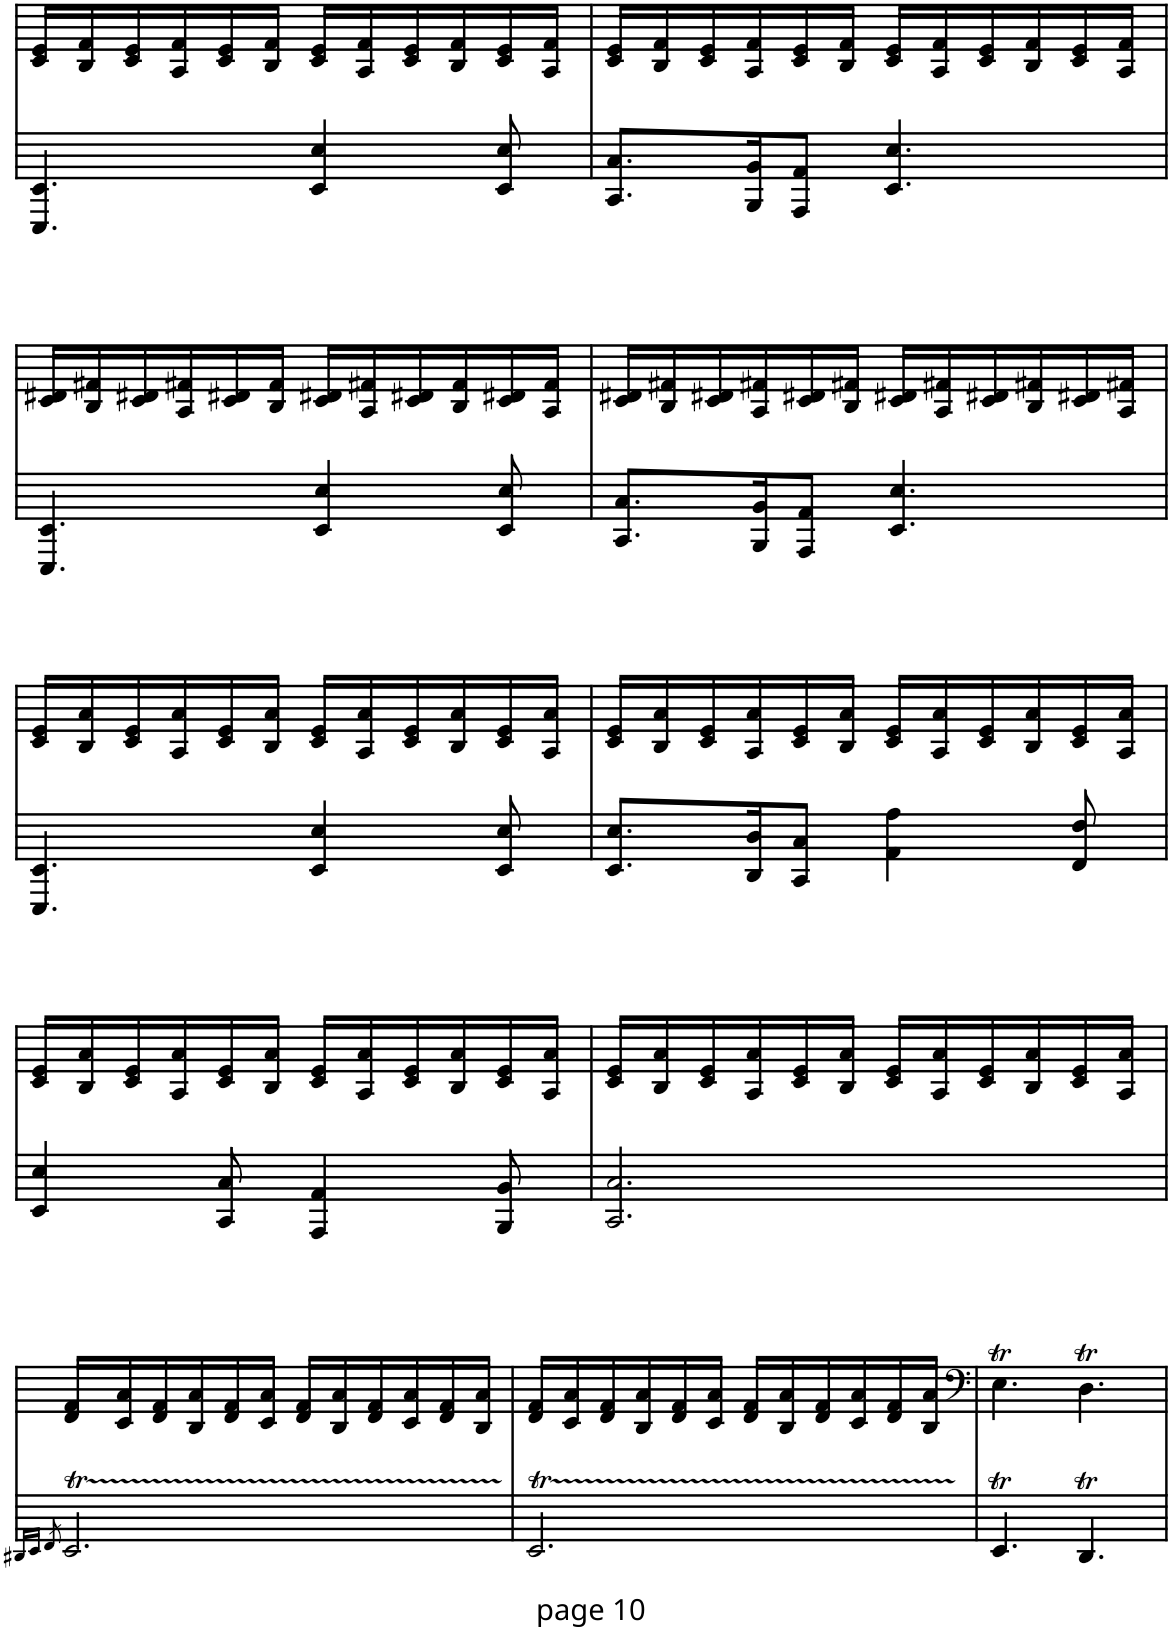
**kern	**kern
*part1	*part1
*staff2	*staff1
*I"Piano	*
*I'Pno.	*
!!LO:PB:g=z
*clefF4	*clefG2
*k[]	*k[]
*M6/8	*M6/8
=156	=156
4.EEE/ 4.EE/	16c/ 16e/LL
.	16B/ 16f/
.	16c/ 16e/
.	16A/ 16f/
.	16c/ 16e/
.	16B/ 16f/JJ
4EE/ 4E/	16c/ 16e/LL
.	16A/ 16f/
.	16c/ 16e/
.	16B/ 16f/
8EE/ 8E/	16c/ 16e/
.	16A/ 16f/JJ
=157	=157
8.CC/ 8.C/L	16c/ 16e/LL
.	16B/ 16f/
.	16c/ 16e/
16BBB/ 16BB/K	16A/ 16f/
8AAA/ 8AA/J	16c/ 16e/
.	16B/ 16f/JJ
4.EE/ 4.E/	16c/ 16e/LL
.	16A/ 16f/
.	16c/ 16e/
.	16B/ 16f/
.	16c/ 16e/
.	16A/ 16f/JJ
!!LO:LB:g=z
=158	=158
4.EEE/ 4.EE/	16c/ 16d#X/LL
.	16B/ 16f#X/
.	16c/ 16d#X/
.	16A/ 16f#X/
.	16c/ 16d#X/
.	16B/ 16f#/JJ
4EE/ 4E/	16c/ 16d#X/LL
.	16A/ 16f#X/
.	16c/ 16d#X/
.	16B/ 16f#/
8EE/ 8E/	16c/ 16d#X/
.	16A/ 16f#/JJ
=159	=159
8.CC/ 8.C/L	16c/ 16d#X/LL
.	16B/ 16f#X/
.	16c/ 16d#X/
16BBB/ 16BB/K	16A/ 16f#X/
8AAA/ 8AA/J	16c/ 16d#X/
.	16B/ 16f#X/JJ
4.EE/ 4.E/	16c/ 16d#X/LL
.	16A/ 16f#X/
.	16c/ 16d#X/
.	16B/ 16f#X/
.	16c/ 16d#X/
.	16A/ 16f#X/JJ
!!LO:LB:g=z
=160	=160
4.EEE/ 4.EE/	16c/ 16e/LL
.	16B/ 16a/
.	16c/ 16e/
.	16A/ 16a/
.	16c/ 16e/
.	16B/ 16a/JJ
4EE/ 4E/	16c/ 16e/LL
.	16A/ 16a/
.	16c/ 16e/
.	16B/ 16a/
8EE/ 8E/	16c/ 16e/
.	16A/ 16a/JJ
=161	=161
8.EE/ 8.E/L	16c/ 16e/LL
.	16B/ 16a/
.	16c/ 16e/
16DD/ 16D/K	16A/ 16a/
8CC/ 8C/J	16c/ 16e/
.	16B/ 16a/JJ
4AA\ 4A\	16c/ 16e/LL
.	16A/ 16a/
.	16c/ 16e/
.	16B/ 16a/
8FF/ 8F/	16c/ 16e/
.	16A/ 16a/JJ
!!LO:LB:g=z
=162	=162
4EE/ 4E/	16c/ 16e/LL
.	16B/ 16a/
.	16c/ 16e/
.	16A/ 16a/
8CC/ 8C/	16c/ 16e/
.	16B/ 16a/JJ
4AAA/ 4AA/	16c/ 16e/LL
.	16A/ 16a/
.	16c/ 16e/
.	16B/ 16a/
8BBB/ 8BB/	16c/ 16e/
.	16A/ 16a/JJ
=163	=163
2.CC/ 2.C/	16c/ 16e/LL
.	16B/ 16a/
.	16c/ 16e/
.	16A/ 16a/
.	16c/ 16e/
.	16B/ 16a/JJ
.	16c/ 16e/LL
.	16A/ 16a/
.	16c/ 16e/
.	16B/ 16a/
.	16c/ 16e/
.	16A/ 16a/JJ
!!LO:LB:g=z
=164	=164
16qDD#X/LL	.
16qEE/JJ	.
8qFF/	.
2.EEt/	16d/ 16f/LL
.	16c/ 16a/
.	16d/ 16f/
.	16B/ 16a/
.	16d/ 16f/
.	16c/ 16a/JJ
.	16d/ 16f/LL
.	16B/ 16a/
.	16d/ 16f/
.	16c/ 16a/
.	16d/ 16f/
.	16B/ 16a/JJ
=165	=165
2.EEt/	16d/ 16f/LL
.	16c/ 16a/
.	16d/ 16f/
.	16B/ 16a/
.	16d/ 16f/
.	16c/ 16a/JJ
.	16d/ 16f/LL
.	16B/ 16a/
.	16d/ 16f/
.	16c/ 16a/
.	16d/ 16f/
.	16B/ 16a/JJ
=166	=166
*	*clefF4
4.EEt/	4.Et\
4.DDT/	4.DT\
=	=
*-	*-
